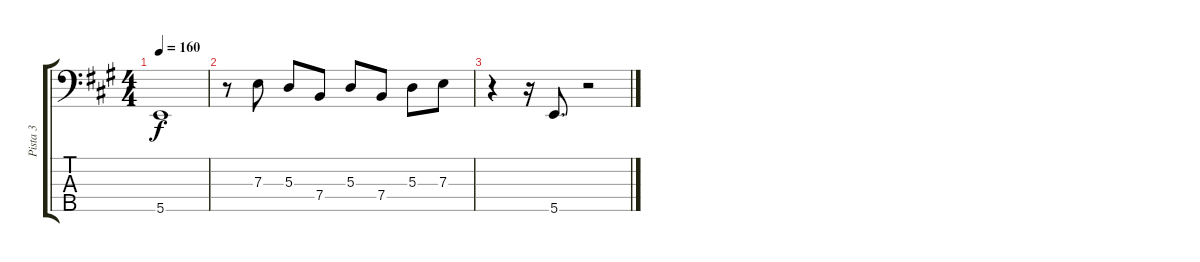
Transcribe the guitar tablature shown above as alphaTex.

\track ("Pista 3" "Pista 3") {instrument electricbassfinger}
\staff {score tabs}
\tuning (G2 D2 A1 E1 B0) {hide}
\ts (4 4)
\tempo 160
\clef f4
\ks a
5.5{t}.1{dy f} |
r.8 7.3.8 5.3.8 7.4.8 5.3.8 7.4.8 5.3.8 7.3.8 |
r.4 r.16 5.5.8{d} r.2
